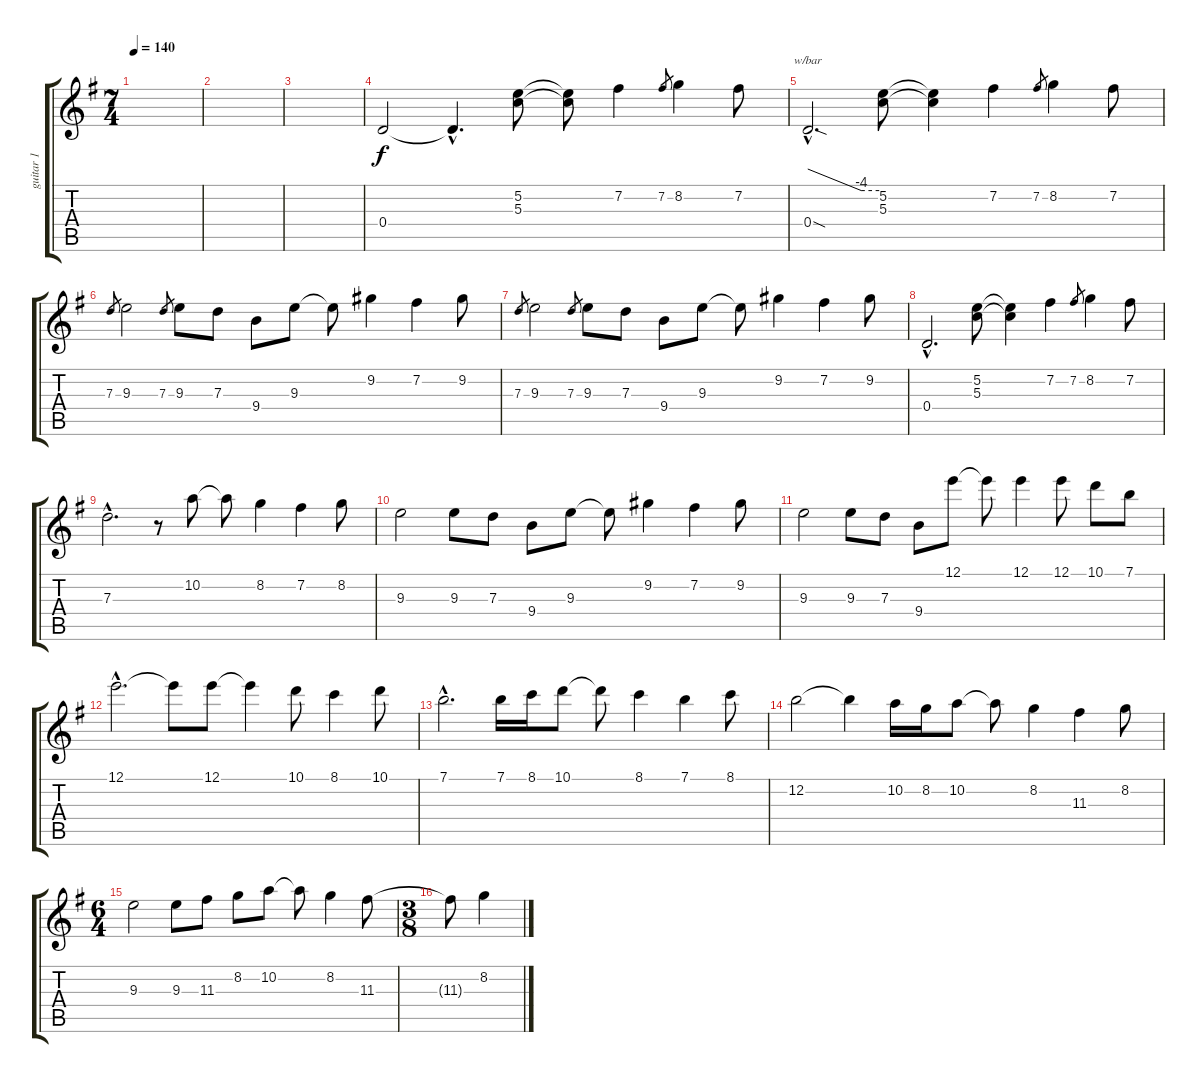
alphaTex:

\track ("guitar 1" "guitar 1") {instrument distortionguitar}
\staff {score tabs}
\tuning (E4 B3 G3 D3 A2 E2) {hide}
\ts (7 4)
\tempo 140
\clef g2
\ks g
|
|
|
0.4.2 0.4{hac t}.4{d} (5.2 5.3).8 (5.2{t} 5.3{t}).8 7.2.4 7.2.8{gr} 8.2.4 7.2.8 |
0.4{sod hac}.2{d tbe (custom default 0 0 45 -16 60 -16)} (5.2 5.3).8 (5.2{t} 5.3{t}).4 7.2.4 7.2.8{gr} 8.2.4 7.2.8 |
7.3.8{gr} 9.3.2 7.3.8{gr} 9.3.8 7.3.8 9.4.8 9.3.8 9.3{t}.8 9.2.4 7.2.4 9.2.8 |
7.3.8{gr} 9.3.2 7.3.8{gr} 9.3.8 7.3.8 9.4.8 9.3.8 9.3{t}.8 9.2.4 7.2.4 9.2.8 |
0.4{hac}.2{d} (5.2 5.3).8 (5.2{t} 5.3{t}).4 7.2.4 7.2.8{gr} 8.2.4 7.2.8 |
7.3{hac}.2{d} r.8 10.2.8 10.2{t}.8 8.2.4 7.2.4 8.2.8 |
9.3.2 9.3.8 7.3.8 9.4.8 9.3.8 9.3{t}.8 9.2.4 7.2.4 9.2.8 |
9.3.2 9.3.8 7.3.8 9.4.8 12.1.8 12.1{t}.8 12.1.4 12.1.8 10.1.8 7.1.8 |
12.1{hac}.2{d} 12.1{t}.8 12.1.8 12.1{t}.4 10.1.8 8.1.4 10.1.8 |
7.1{hac}.2{d} 7.1.16 8.1.16 10.1.8 10.1{t}.8 8.1.4 7.1.4 8.1.8 |
12.2.2 12.2{t}.4 10.2.16 8.2.16 10.2.8 10.2{t}.8 8.2.4 11.3.4 8.2.8 |
\ts (6 4)
9.3.2 9.3.8 11.3.8 8.2.8 10.2.8 10.2{t}.8 8.2.4 11.3.8 |
\ts (3 8)
11.3{t}.8 8.2.4
